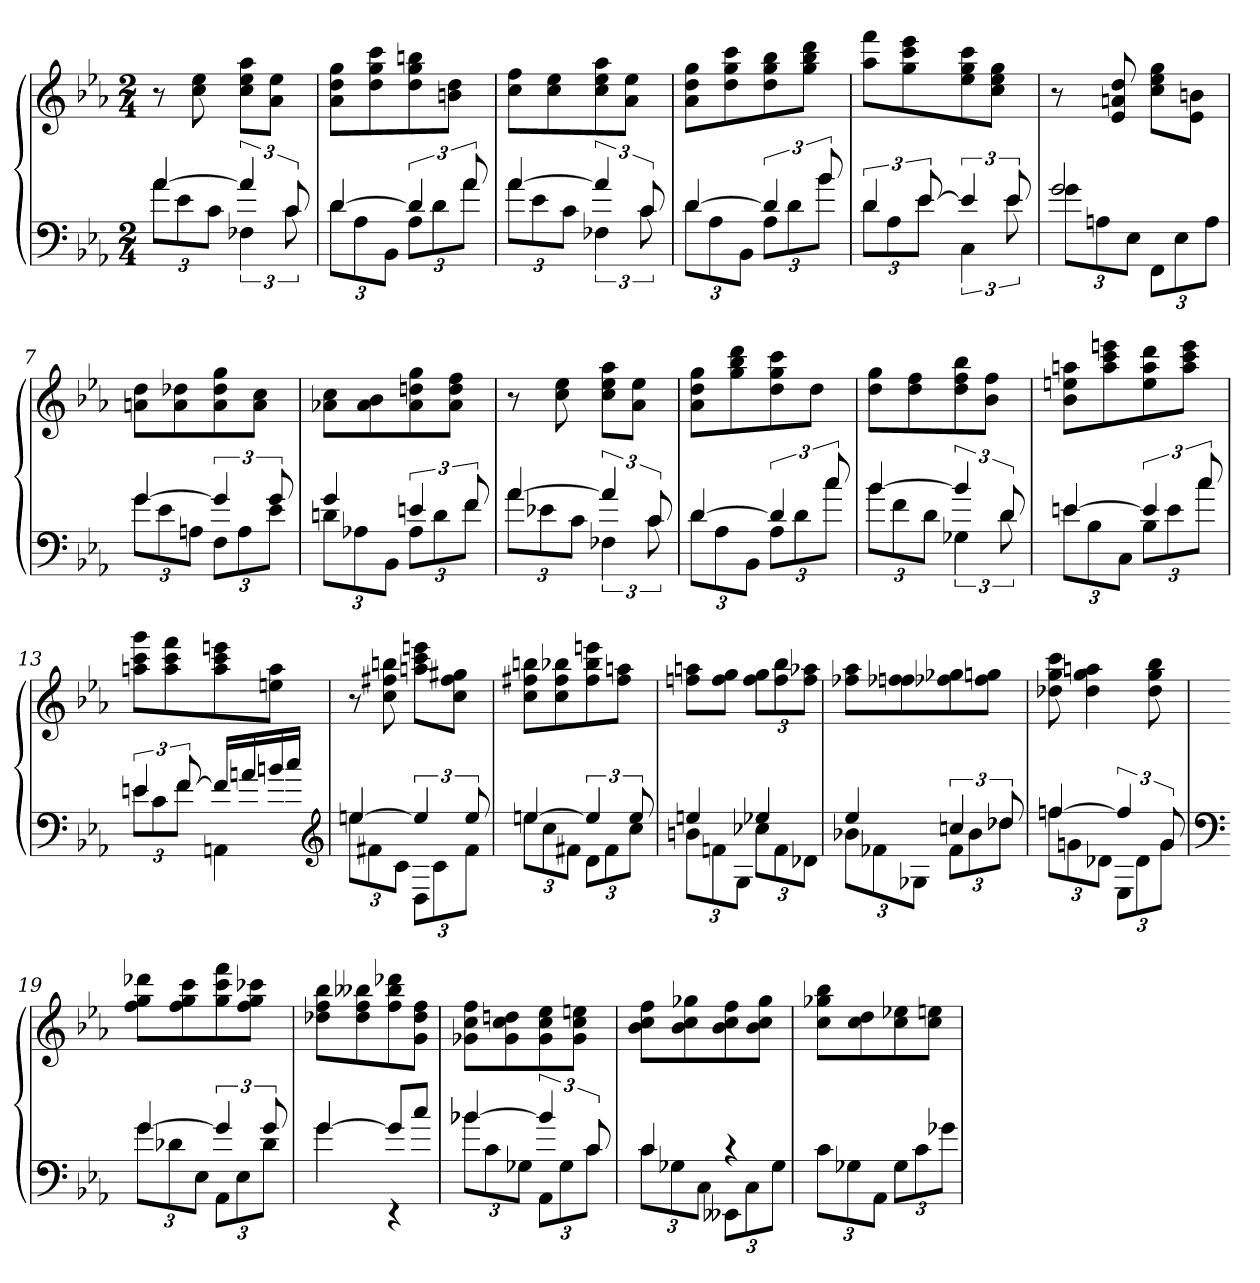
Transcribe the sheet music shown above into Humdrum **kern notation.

**kern	**kern
*part1	*part1
*staff2	*staff1
*clefF4	*clefG2
*k[b-e-a-]	*k[b-e-a-]
*E-:	*E-:
*M2/4	*M2/4
=1	=1
*^	*
[4a-	12a-L	8r
.	12e-	.
.	.	8cc 8ee-
.	12cJ	.
6a-]	6F-X	8cc 8ee- 8aa-L
.	.	8a- 8ee-J
12c	12c	.
=2	=2	=2
[4d	12dL	8a- 8dd 8ggL
.	12A-	.
.	.	8dd 8gg 8ccc
.	12BB-J	.
6d]	12A-L	8dd 8gg 8bbn
.	12d	.
.	.	8bn 8ddJ
12a-	12a-J	.
=3	=3	=3
[4a-	12a-L	8cc 8ffL
.	12e-	.
.	.	8cc 8ee-
.	12cJ	.
6a-]	6F-X	8cc 8ee- 8aa-
.	.	8a- 8ee-J
12c	12c	.
=4	=4	=4
[4d	12dL	8a- 8dd 8ggL
.	12A-	.
.	.	8dd 8gg 8ccc
.	12BB-J	.
6d]	12A-L	8dd 8gg 8bb-
.	12d	.
.	.	8gg 8bb- 8dddJ
12b-	12b-J	.
=5	=5	=5
6d	12dL	8aa- 8fffL
.	12A-	.
.	.	8gg 8ccc 8eee-
[12e-	12e-J	.
6e-]	6C	8ee- 8gg 8ccc
.	.	8cc 8ee- 8ggJ
12e-	12e-	.
=6	=6	=6
2g	12gL	8r
.	12An	.
.	.	8e- 8an 8dd
.	12E-J	.
.	12FFL	8cc 8ee- 8ggL
.	12E-	.
.	.	8e- 8bnJ
.	12AJ	.
=7	=7	=7
[4g	12gL	8an 8ddL
.	12e-	.
.	.	8a 8dd-X
.	12AnJ	.
6g]	12FL	8a 8dd- 8gg
.	12A	.
.	.	8a 8ccJ
12g	12e-J	.
=8	=8	=8
4g	12dnL	8a-X 8ccL
.	12A-X	.
.	.	8a- 8b-
.	12BB-J	.
6en	12A-L	8a- 8ddn 8gg
.	12d	.
.	.	8a- 8dd 8ffJ
12f	12fJ	.
=9	=9	=9
[4a-	12a-L	8r
.	12e-X	.
.	.	8cc 8ee-
.	12cJ	.
6a-]	6F-X	8cc 8ee- 8aa-L
.	.	8a- 8ee-J
12c	12c	.
=10	=10	=10
[4d	12dL	8a- 8dd 8ggL
.	12A-	.
.	.	8gg 8bb- 8ddd
.	12BB-J	.
6d]	12A-L	8dd 8gg 8ccc
.	12d	.
.	.	8ddJ
12cc	12ccJ	.
=11	=11	=11
[4b-	12b-L	8dd 8ggL
.	12f	.
.	.	8dd 8ff
.	12dJ	.
6b-]	6G-X	8dd 8ff 8bb-
.	.	8b- 8ffJ
12d	12d	.
=12	=12	=12
[4en	12eL	8b- 8een 8aanL
.	12B-	.
.	.	8aa 8ccc 8eeen
.	12CJ	.
6e]	12B-L	8ee 8aa 8ddd
.	12e	.
.	.	8aa 8ccc 8eeeJ
12cc	12ccJ	.
=13	=13	=13
6en	12eL	8aan 8ccc 8gggL
.	12c	.
.	.	8aa 8ccc 8fff
[12f	12fJ	.
16fLL]	4AAn	8aa 8ccc 8eeen
16an	.	.
16bn	.	8een 8aaJ
16ccJJ	.	.
*clefG2	*	*
=14	=14	=14
[4een	12eeL	8r
.	12f#X	.
.	.	8cc 8ff#X 8bbn
.	12cJ	.
6ee]	12DL	8aan 8ccc 8eeenL
.	12c	.
.	.	8cc 8ff# 8gg#XJ
12ee	12f#J	.
=15	=15	=15
[4een	12eeL	8cc 8ff#X 8bbnL
.	12cc	.
.	.	8cc 8ff# 8bb-X
.	12f#XJ	.
6ee]	12dL	8ff# 8bb- 8eeen
.	12f#	.
.	.	8ff# 8aanJ
12ee	12ccJ	.
=16	=16	=16
4een	12bnL	8ffn 8aanL
.	12fn	.
.	.	8ff 8ggJ
.	12GJ	.
4ee-X	12cc-XL	12ff 12ggL
.	12f	12ff 12bb-
.	12d-XJ	12ff 12aa-XJ
=17	=17	=17
4ee-	12b-XL	8ff-X 8aa-L
.	12f-X	.
.	.	8ff-X 8ffn
.	12G-XJ	.
6ccn	12f-L	8ff-X 8gg-X
.	12b-	.
.	.	8ff- 8ggnJ
12dd-X	12dd-XJ	.
=18	=18	=18
[4ffn	12ffL	8dd-X 8gg 8ccc
.	12gn	.
.	.	4dd- 4gg 4aan
.	12d-XJ	.
6ff]	12E-L	.
.	12d-	.
.	.	8dd- 8gg 8bb-
12g	12gJ	.
=19	=19	=19
*clefF4	*	*
[4g	12gL	8ff 8gg 8ddd-XL
.	12d-X	.
.	.	8ff 8gg 8ccc
.	12E-J	.
6g]	12AA-L	8gg 8ccc 8fff
.	12E-	.
.	.	8ff 8gg 8ccc-XJ
12g	12d-J	.
=20	=20	=20
[4g	4g	8dd-X 8ff 8bb-L
.	.	8dd- 8ff 8bb--X
8gL]	4rEE	8ff 8bb-- 8ddd-X
8ccJ	.	8g 8dd- 8ffJ
=21	=21	=21
[4b-X	12b-XL	8g-X 8cc 8ffL
.	12c	.
.	.	8g- 8cc 8ddn
.	12G-XJ	.
6b-]	12AA-L	8g- 8cc 8ee-
.	12G-	.
.	.	8g- 8cc 8eenJ
12c	12cJ	.
=22	=22	=22
4c	12cL	8b- 8cc 8ffL
.	12G-X	.
.	.	8b- 8cc 8gg-X
.	12CJ	.
4rc	12EE--XL	8b- 8cc 8ff
.	12C	.
.	.	8b- 8cc 8gg-J
.	12G-J	.
*v	*v	*
=23	=23
12cL	8cc 8gg-X 8bb-L
12G-X	.
.	8cc 8dd
12AA-J	.
12G-L	8cc 8ee-X
12c	.
.	8cc 8eenJ
12g-XJ	.
=	=
*-	*-
